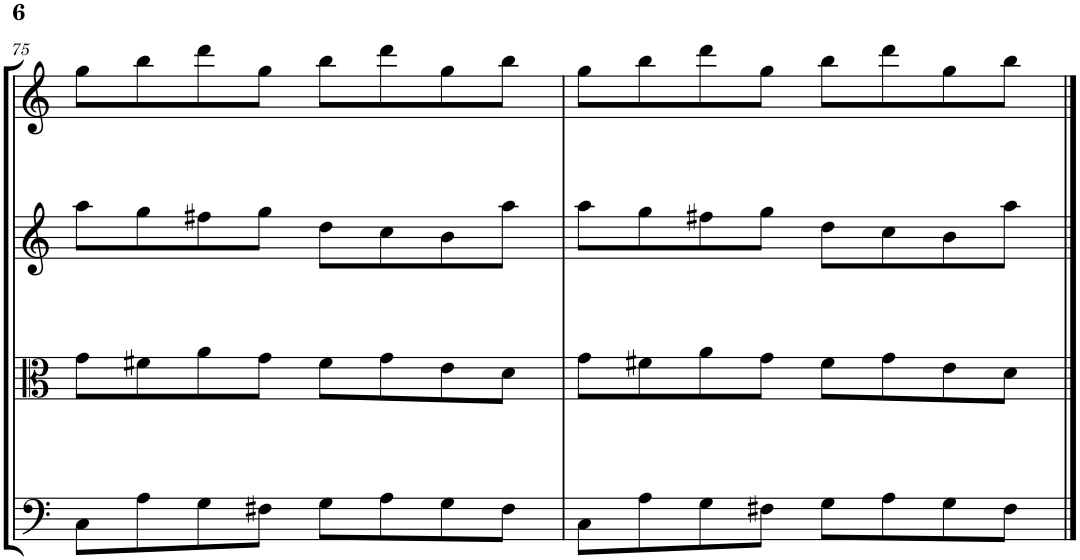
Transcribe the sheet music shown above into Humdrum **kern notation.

**kern	**kern	**kern	**kern
*part4	*part3	*part2	*part1
*staff4	*staff3	*staff2	*staff1
*I"Violoncello	*I"Viola	*I"Violin II	*I"Violin I
*I'Vc	*I'Vla	*I'Vln	*I'Vln
!!LO:PB:g=z
*clefF4	*clefC3	*clefG2	*clefG2
*k[]	*k[]	*k[]	*k[]
*M4/4	*M4/4	*M4/4	*M4/4
=75	=75	=75	=75
8C\L	8g\L	8aa\L	8gg\L
8A\	8f#X\	8gg\	8bb\
8G\	8a\	8ff#X\	8ddd\
8F#X\J	8g\J	8gg\J	8gg\J
8G\L	8f#\L	8dd\L	8bb\L
8A\	8g\	8cc\	8ddd\
8G\	8e\	8b\	8gg\
8F#\J	8d\J	8aa\J	8bb\J
=76	=76	=76	=76
8C\L	8g\L	8aa\L	8gg\L
8A\	8f#X\	8gg\	8bb\
8G\	8a\	8ff#X\	8ddd\
8F#X\J	8g\J	8gg\J	8gg\J
8G\L	8f#\L	8dd\L	8bb\L
8A\	8g\	8cc\	8ddd\
8G\	8e\	8b\	8gg\
8F#\J	8d\J	8aa\J	8bb\J
==	==	==	==
*-	*-	*-	*-
